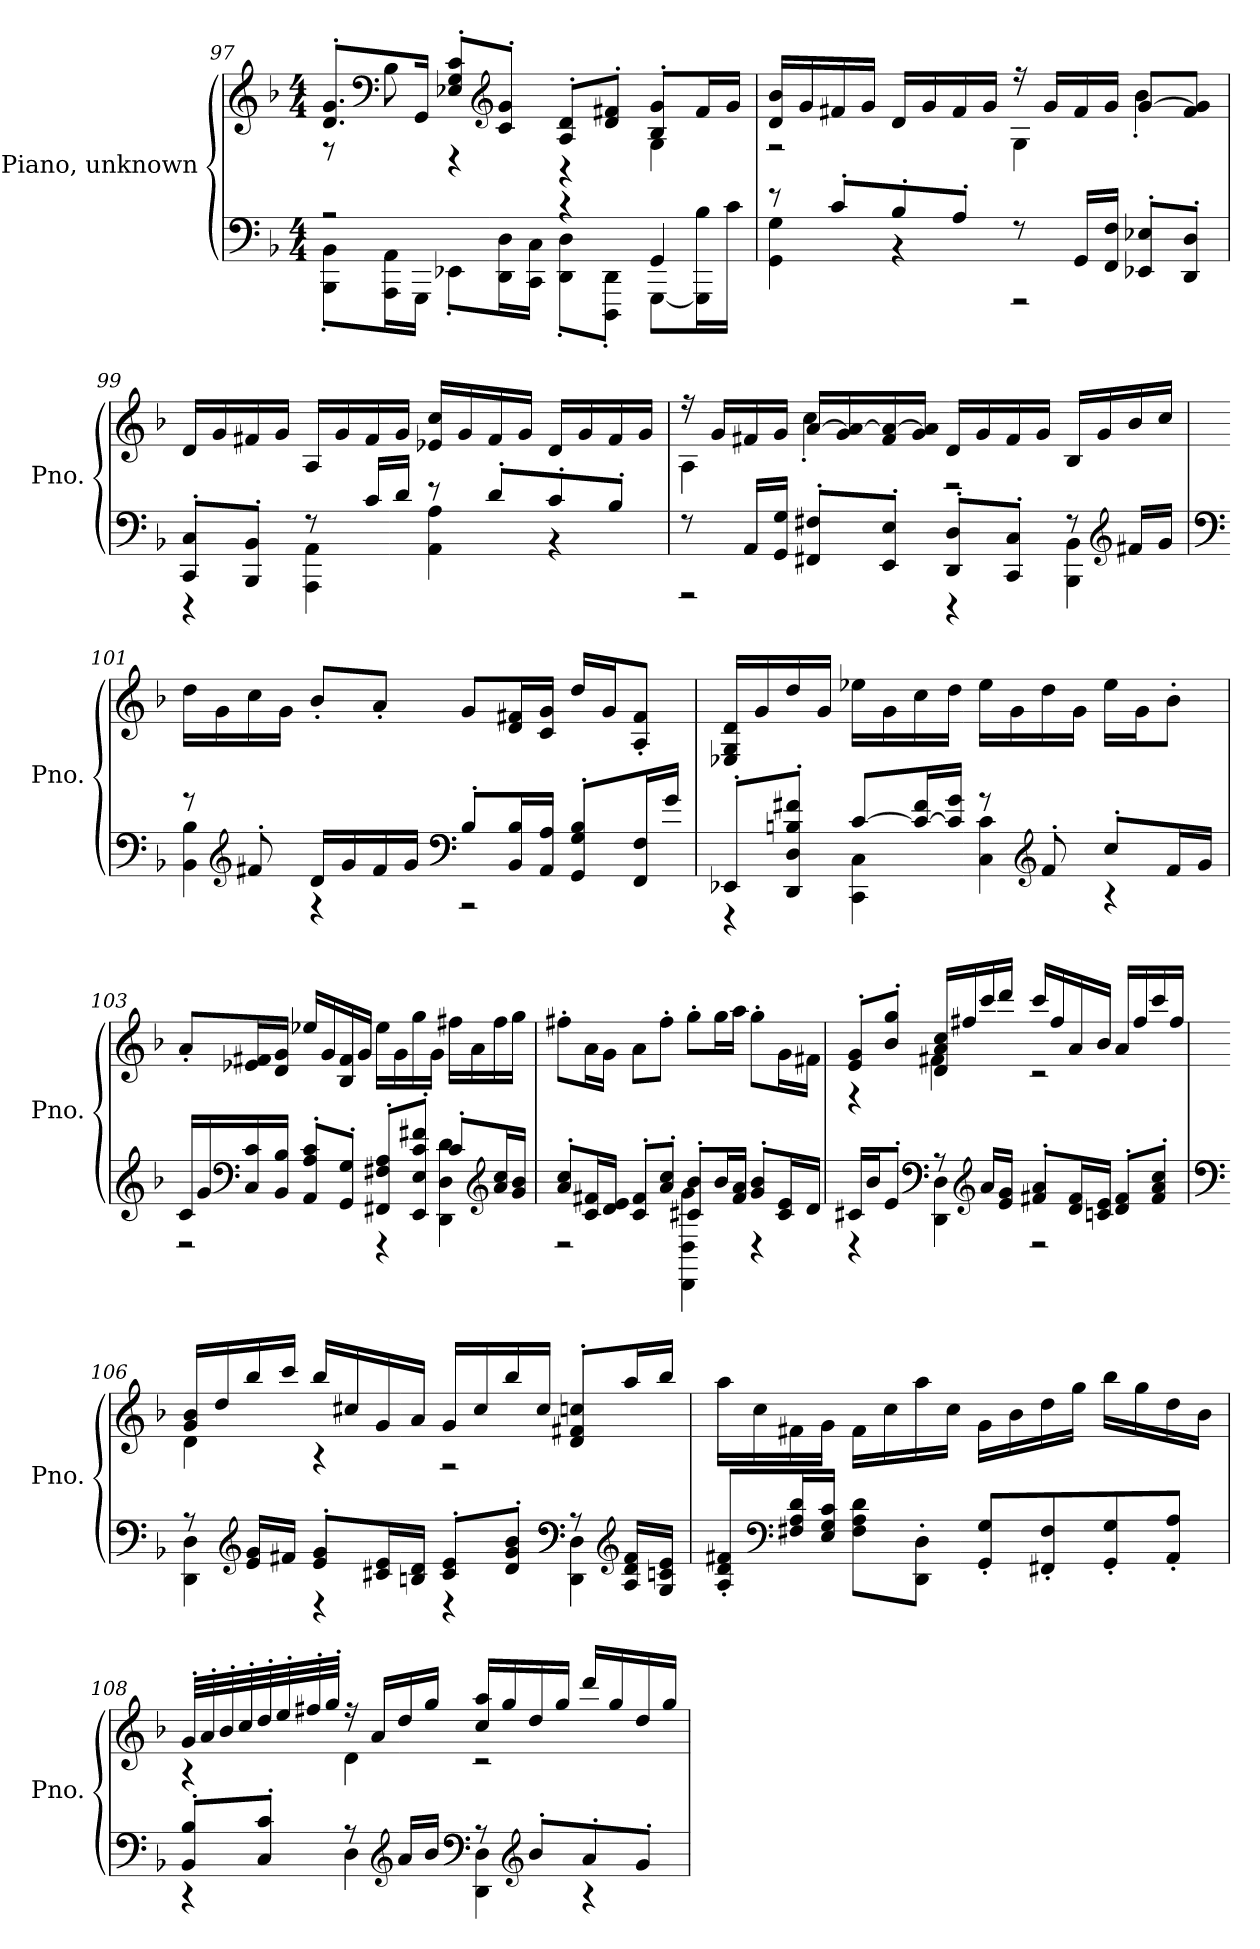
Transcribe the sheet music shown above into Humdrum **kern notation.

**kern	**kern
*part1	*part1
*staff2	*staff1
*I"Piano, unknown	*
*I'Pno.	*
!!LO:LB:g=z
*clefF4	*clefG2
*k[b-]	*k[b-]
*M4/4	*M4/4
=97	=97
*^	*^
2r	8BBB-\' 8BB-\'L	8.d/' 8.g/'L	8r
*	*	*clefF4	*
.	16AAA\ 16AA\L	.	8B-\
.	16GGG\JJ	16GG/Jk	.
.	8EE-X'\L	8E-X/' 8G/' 8c/'L	4r
*	*	*clefG2	*
.	16DD\ 16D\L	8c/' 8g/'J	.
.	16CC\ 16C\JJ	.	.
4r	8DD\' 8D\'L	8A/' 8d/'L	4r
.	8DDD\' 8DD\'J	8d/' 8f#X/'J	.
4GG/	[8GGG\L	8B-/' 8g/'L	4G\
.	16GGG\] 16B-\L	16f#/L	.
.	16c\JJ	16g/JJ	.
=98	=98	=98	=98
8r	4GG\ 4G\	16d/ 16b-/LL	2r
.	.	16g/	.
8c'/L	.	16f#X/	.
.	.	16g/JJ	.
8B-'/	4r	16d/LL	.
.	.	16g/	.
8A'/J	.	16f#/	.
.	.	16g/JJ	.
8r	2r	16r	4G\
.	.	16g/LL	.
16GG/LL	.	16f#/	.
16FF/ 16F/JJ	.	16g/JJ	.
8EE-X/' 8E-X/'L	.	[8g/L	4b-'\
8DD/' 8D/'J	.	8f#/ 8g/]J	.
*	*	*v	*v
!!LO:LB:g=z
=99	=99	=99
8CC/' 8C/'L	4r	16d/LL
.	.	16g/
8BBB-/' 8BB-/'J	.	16f#X/
.	.	16g/JJ
8r	4AAA\ 4AA\	16A/LL
.	.	16g/
16c/LL	.	16f#/
16d/JJ	.	16g/JJ
8r	4AA\ 4A\	16e-X/ 16cc/LL
.	.	16g/
8d'/L	.	16f#/
.	.	16g/JJ
8c'/	4r	16d/LL
.	.	16g/
8B-'/J	.	16f#/
.	.	16g/JJ
=100	=100	=100
*	*	*^
8r	2r	16r	4A\
.	.	16g/LL	.
16AA/LL	.	16f#X/	.
16GG/ 16G/JJ	.	16g/JJ	.
8FF#X/' 8F#X/'L	.	[16a/LL	4cc'\
.	.	16g/ 16a/_	.
8EE/' 8E/'J	.	16f#/ 16a/_	.
.	.	16g/ 16a/]JJ	.
8DD/' 8D/'L	4r	16d/LL	2r
.	.	16g/	.
8CC/' 8C/'J	.	16f#/	.
.	.	16g/JJ	.
8r	4BBB-\ 4BB-\	16B-/LL	.
.	.	16g/	.
*clefG2	*	*	*
16f#X/LL	.	16b-/	.
16g/JJ	.	16cc/JJ	.
*	*	*v	*v
!!LO:LB:g=z
=101	=101	=101
*clefF4	*	*
8r	4BB-\ 4B-\	16dd\LL
.	.	16g\
*clefG2	*	*
8f#X'/	.	16cc\
.	.	16g\JJ
16d/LL	4r	8b-'/L
16g/	.	.
16f#/	.	8a'/J
16g/JJ	.	.
*clefF4	*	*
8B-'/L	2r	8g/L
16BB-/ 16B-/L	.	16d/ 16f#X/L
16AA/ 16A/JJ	.	16c/ 16g/JJ
8GG/' 8G/' 8B-/'L	.	16dd/LL
.	.	16g/J
16FF/ 16F/L	.	8A/' 8f#/'J
16g/JJ	.	.
=102	=102	=102
8EE-X'/L	4r	16E-X/ 16G/ 16d/LL
.	.	16g/
8DD/' 8D/' 8Bn/' 8f#X/'J	.	16dd/
.	.	16g/JJ
[8c/L	4CC\ 4C\	16ee-X\LL
.	.	16g\
16c/_ 16f#/L	.	16cc\
16c/] 16g/JJ	.	16dd\JJ
8r	4C\ 4c\	16ee-\LL
.	.	16g\
*clefG2	*	*
8f#'/	.	16dd\
.	.	16g\JJ
8cc'/L	4r	16ee-\LL
.	.	16g\J
16f#/L	.	8b-'\J
16g/JJ	.	.
!!LO:PB:g=z
=103	=103	=103
16c/LL	2r	8a'/L
16g/	.	.
*clefF4	*	*
16C/ 16c/	.	16e-X/ 16f#X/L
16BB-/ 16B-/JJ	.	16d/ 16g/JJ
8AA/' 8A/' 8c/'L	.	16ee-X/LL
.	.	16g/
8GG/' 8G/'J	.	16B-/ 16f#/
.	.	16g/JJ
8FF#X/' 8F#X/' 8A/'L	4r	16ee-\LL
.	.	16g\
8EE/' 8E/' 8c/' 8f#X/'J	.	16gg\
.	.	16g\JJ
8c'/L	4DD\ 4D\ 4d\	16ff#X\LL
.	.	16a\
*clefG2	*	*
16a/ 16cc/L	.	16ff#\
16g/ 16b-/JJ	.	16gg\JJ
=104	=104	=104
8a/' 8cc/'L	2r	8ff#X'\L
16c/ 16f#X/L	.	16a\L
16d/ 16e/JJ	.	16g\JJ
8c/' 8f#/'L	.	8a\L
8a/' 8cc/'J	.	8ff#'\J
8c#X/' 8b-/'L	4DD\ 4D\ 4g\	8gg'\L
16b-/L	.	16gg\L
16f#/ 16a/JJ	.	16aa\JJ
8g/' 8b-/'L	4r	8gg'\L
16c#/ 16e/L	.	16g\L
16d/JJ	.	16f#X\JJ
!!LO:LB:g=z
=105	=105	=105
*	*	*^
16c#X/LL	4r	8e/' 8g/'L	4r
16b-/J	.	.	.
8e'/J	.	8b-/' 8gg/'J	.
*clefF4	*	*	*
8r	4DD\ 4D\	16d/ 16a/ 16cc/LL	4f#X\
.	.	16ff#X/	.
*clefG2	*	*	*
16a/LL	.	16ccc/	.
16e/ 16g/JJ	.	16ddd/JJ	.
8f#X/' 8a/'L	2r	16ccc/LL	2r
.	.	16ff#/	.
16d/ 16f#/L	.	16a/	.
16cn/ 16e/JJ	.	16b-/JJ	.
8d/' 8f#/'L	.	16a/LL	.
.	.	16ff#/	.
8f#/' 8a/' 8cc/'J	.	16ccc/	.
.	.	16ff#/JJ	.
!!LO:LB:g=z	!!
=106	=106	=106	=106
*clefF4	*	*	*
8r	4DD\ 4D\	16g/ 16b-/LL	4d\
.	.	16dd/	.
*clefG2	*	*	*
16e/ 16g/LL	.	16bb-/	.
16f#X/JJ	.	16ccc/JJ	.
8e/' 8g/'L	4r	16bb-/LL	4r
.	.	16cc#X/	.
16c#X/ 16e/L	.	16g/	.
16Bn/ 16d/JJ	.	16a/JJ	.
8c#/' 8e/'L	4r	16g/LL	2r
.	.	16cc#/	.
8d/' 8g/' 8b-/'J	.	16bb-/	.
.	.	16cc#/JJ	.
*clefF4	*	*	*
8r	4DD\ 4D\	8d/' 8f#X/' 8ccn/'L	.
*clefG2	*	*	*
16A/ 16d/ 16f#/LL	.	16aa/L	.
16G/ 16cn/ 16e/JJ	.	16bb-/JJ	.
*v	*v	*	*
*	*v	*v
=107	=107
8A/' 8d/' 8f#X/'L	16aa\LL
.	16cc\
*clefF4	*
16F#X/ 16A/ 16d/L	16f#X\
16E/ 16G/ 16c/JJ	16g\JJ
8F#\ 8A\ 8d\L	16f#\LL
.	16cc\
8DD\' 8D\'J	16aa\
.	16cc\JJ
8GG/' 8G/'L	16g\LL
.	16b-\
8FF#X/' 8F#/'	16dd\
.	16gg\JJ
8GG/' 8G/'	16bb-\LL
.	16gg\
8AA/' 8A/'J	16dd\
.	16b-\JJ
!!LO:LB:g=z
=108	=108
*^	*^
8BB-/' 8B-/'L	4r	32g'/LLL	4r
.	.	32a'/	.
.	.	32b-'/	.
.	.	32cc'/	.
8C/' 8c/'J	.	32dd'/	.
.	.	32ee'/	.
.	.	32ff#X'/	.
.	.	32gg'/JJJ	.
8r	4D\	16r	4d\
.	.	16a/LL	.
*clefG2	*	*	*
16a/LL	.	16dd/	.
16b-/JJ	.	16gg/JJ	.
*clefF4	*	*	*
8r	4DD\ 4D\	16cc/ 16aa/LL	2r
.	.	16gg/	.
*clefG2	*	*	*
8b-'/L	.	16dd/	.
.	.	16gg/JJ	.
8a'/	4r	16ddd/LL	.
.	.	16gg/	.
8g'/J	.	16dd/	.
.	.	16gg/JJ	.
*v	*v	*	*
*	*v	*v
=	=
*-	*-
